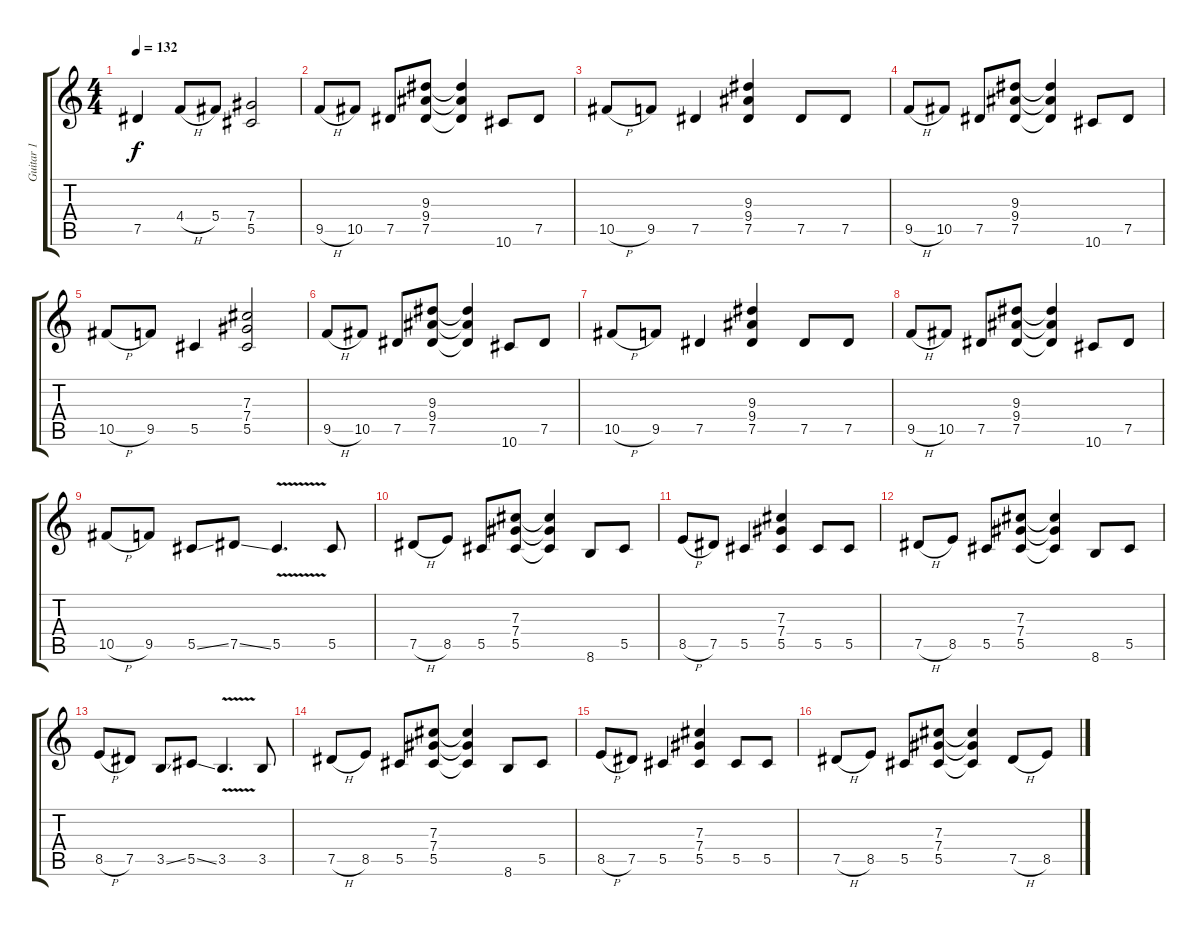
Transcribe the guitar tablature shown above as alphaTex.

\track ("Guitar 1" "Guitar 1") {instrument distortionguitar}
\staff {score tabs}
\tuning (Eb4 Bb3 Gb3 Db3 Ab2 Eb2) {hide}
\ts (4 4)
\tempo 132
\clef g2
\ks c
7.5{t}.4{dy f} 4.4{h}.8 5.4.8 (7.4 5.5).2 |
9.5{h}.8 10.5.8 7.5.8 (9.3 9.4 7.5).8 (9.3{t} 9.4{t} 7.5{t}).4 10.6.8 7.5.8 |
10.5{h}.8 9.5.8 7.5.4 (9.3 9.4 7.5).4 7.5.8 7.5.8 |
9.5{h}.8 10.5.8 7.5.8 (9.3 9.4 7.5).8 (9.3{t} 9.4{t} 7.5{t}).4 10.6.8 7.5.8 |
10.5{h}.8 9.5.8 5.5.4 (7.3 7.4 5.5).2 |
9.5{h}.8 10.5.8 7.5.8 (9.3 9.4 7.5).8 (9.3{t} 9.4{t} 7.5{t}).4 10.6.8 7.5.8 |
10.5{h}.8 9.5.8 7.5.4 (9.3 9.4 7.5).4 7.5.8 7.5.8 |
9.5{h}.8 10.5.8 7.5.8 (9.3 9.4 7.5).8 (9.3{t} 9.4{t} 7.5{t}).4 10.6.8 7.5.8 |
10.5{h}.8 9.5.8 5.5{ss}.8 7.5{ss}.8 5.5{v}.4{d} 5.5.8 |
7.5{h}.8 8.5.8 5.5.8 (7.3 7.4 5.5).8 (7.3{t} 7.4{t} 5.5{t}).4 8.6.8 5.5.8 |
8.5{h}.8 7.5.8 5.5.4 (7.3 7.4 5.5).4 5.5.8 5.5.8 |
7.5{h}.8 8.5.8 5.5.8 (7.3 7.4 5.5).8 (7.3{t} 7.4{t} 5.5{t}).4 8.6.8 5.5.8 |
8.5{h}.8 7.5.8 3.5{ss}.8 5.5{ss}.8 3.5{v}.4{d} 3.5.8 |
7.5{h}.8 8.5.8 5.5.8 (7.3 7.4 5.5).8 (7.3{t} 7.4{t} 5.5{t}).4 8.6.8 5.5.8 |
8.5{h}.8 7.5.8 5.5.4 (7.3 7.4 5.5).4 5.5.8 5.5.8 |
7.5{h}.8 8.5.8 5.5.8 (7.3 7.4 5.5).8 (7.3{t} 7.4{t} 5.5{t}).4 7.5{h}.8 8.5.8
